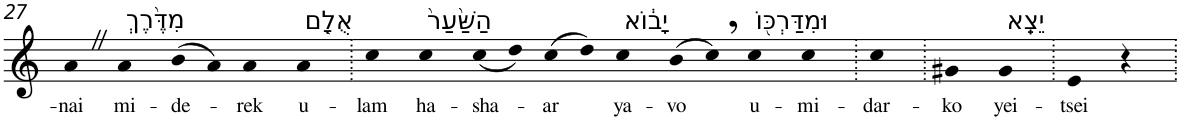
**kern	**text
*part1	*part1
*staff1	*staff1
*I"Piano	*
*I'Pno	*
!!LO:PB:g=z
*clefG2	*
*k[]	*
=27	=27
!	!LO:LY:b
4aZ	-nai
!LO:TX:a:t=מִדֶּ֨רֶךְ	!
!	!LO:LY:b
4a	mi-
!	!LO:LY:b
(>8b	-de-
8a)	.
!	!LO:LY:b
4a	-rek
!LO:TX:a:t=אֻלָ֤ם	!
!	!LO:LY:b
4a	u-
=28.	=28.
!	!LO:LY:b
4cc	-lam
!LO:TX:a:t=הַשַּׁ֙עַר֙	!
!	!LO:LY:b
4cc	ha-
!	!LO:LY:b
(<8cc	-sha-
8dd)	.
!	!LO:LY:b
(>8cc	-ar
8dd)	.
!LO:TX:a:t=יָב֔וֹא	!
!	!LO:LY:b
4cc	ya-
!	!LO:LY:b
(>8b	-vo
8cc,)	.
!LO:TX:a:t=וּמִדַּרְכּ֖וֹ	!
!	!LO:LY:b
4cc	u-
!	!LO:LY:b
4cc	-mi-
=29.	=29.
!	!LO:LY:b
4cc	-dar-
=30.	=30.
!	!LO:LY:b
4g#X	-ko
!LO:TX:a:t=יֵצֵֽא	!
!	!LO:LY:b
4g#	yei-
=31.	=31.
!	!LO:LY:b
4e	-tsei
4r	.
=.	=.
*-	*-
